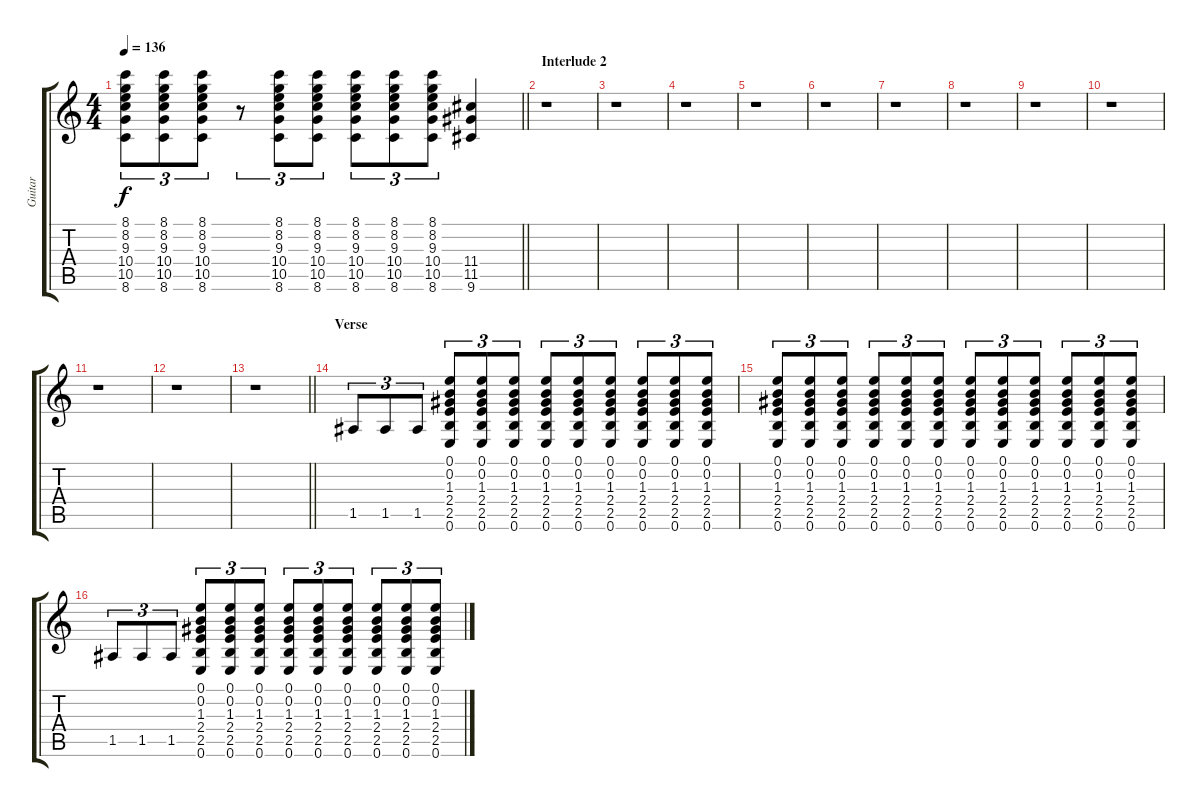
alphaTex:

\track ("Guitar" "Guitar") {instrument distortionguitar}
\staff {score tabs}
\tuning (E4 B3 G3 D3 A2 E2) {hide}
\ts (4 4)
\tempo 136
\clef g2
\barLineRight lightlight
\ks c
(8.1 8.2 9.3 10.4 10.5 8.6).8{tu (3 2) dy f} (8.1 8.2 9.3 10.4 10.5 8.6).8{tu (3 2)} (8.1 8.2 9.3 10.4 10.5 8.6).8{tu (3 2)} r.8{tu (3 2)} (8.1 8.2 9.3 10.4 10.5 8.6).8{tu (3 2)} (8.1 8.2 9.3 10.4 10.5 8.6).8{tu (3 2)} (8.1 8.2 9.3 10.4 10.5 8.6).8{tu (3 2)} (8.1 8.2 9.3 10.4 10.5 8.6).8{tu (3 2)} (8.1 8.2 9.3 10.4 10.5 8.6).8{tu (3 2)} (11.4 11.5 9.6).4 |
\section ("" "Interlude 2")
r.1 |
r.1 |
r.1 |
r.1 |
r.1 |
r.1 |
r.1 |
r.1 |
r.1 |
r.1 |
r.1 |
\barLineRight lightlight
r.1 |
\section ("" "Verse")
1.5.8{tu (3 2)} 1.5.8{tu (3 2)} 1.5.8{tu (3 2)} (0.1 0.2 1.3 2.4 2.5 0.6).8{tu (3 2)} (0.1 0.2 1.3 2.4 2.5 0.6).8{tu (3 2)} (0.1 0.2 1.3 2.4 2.5 0.6).8{tu (3 2)} (0.1 0.2 1.3 2.4 2.5 0.6).8{tu (3 2)} (0.1 0.2 1.3 2.4 2.5 0.6).8{tu (3 2)} (0.1 0.2 1.3 2.4 2.5 0.6).8{tu (3 2)} (0.1 0.2 1.3 2.4 2.5 0.6).8{tu (3 2)} (0.1 0.2 1.3 2.4 2.5 0.6).8{tu (3 2)} (0.1 0.2 1.3 2.4 2.5 0.6).8{tu (3 2)} |
(0.1 0.2 1.3 2.4 2.5 0.6).8{tu (3 2)} (0.1 0.2 1.3 2.4 2.5 0.6).8{tu (3 2)} (0.1 0.2 1.3 2.4 2.5 0.6).8{tu (3 2)} (0.1 0.2 1.3 2.4 2.5 0.6).8{tu (3 2)} (0.1 0.2 1.3 2.4 2.5 0.6).8{tu (3 2)} (0.1 0.2 1.3 2.4 2.5 0.6).8{tu (3 2)} (0.1 0.2 1.3 2.4 2.5 0.6).8{tu (3 2)} (0.1 0.2 1.3 2.4 2.5 0.6).8{tu (3 2)} (0.1 0.2 1.3 2.4 2.5 0.6).8{tu (3 2)} (0.1 0.2 1.3 2.4 2.5 0.6).8{tu (3 2)} (0.1 0.2 1.3 2.4 2.5 0.6).8{tu (3 2)} (0.1 0.2 1.3 2.4 2.5 0.6).8{tu (3 2)} |
1.5.8{tu (3 2)} 1.5.8{tu (3 2)} 1.5.8{tu (3 2)} (0.1 0.2 1.3 2.4 2.5 0.6).8{tu (3 2)} (0.1 0.2 1.3 2.4 2.5 0.6).8{tu (3 2)} (0.1 0.2 1.3 2.4 2.5 0.6).8{tu (3 2)} (0.1 0.2 1.3 2.4 2.5 0.6).8{tu (3 2)} (0.1 0.2 1.3 2.4 2.5 0.6).8{tu (3 2)} (0.1 0.2 1.3 2.4 2.5 0.6).8{tu (3 2)} (0.1 0.2 1.3 2.4 2.5 0.6).8{tu (3 2)} (0.1 0.2 1.3 2.4 2.5 0.6).8{tu (3 2)} (0.1 0.2 1.3 2.4 2.5 0.6).8{tu (3 2)}
